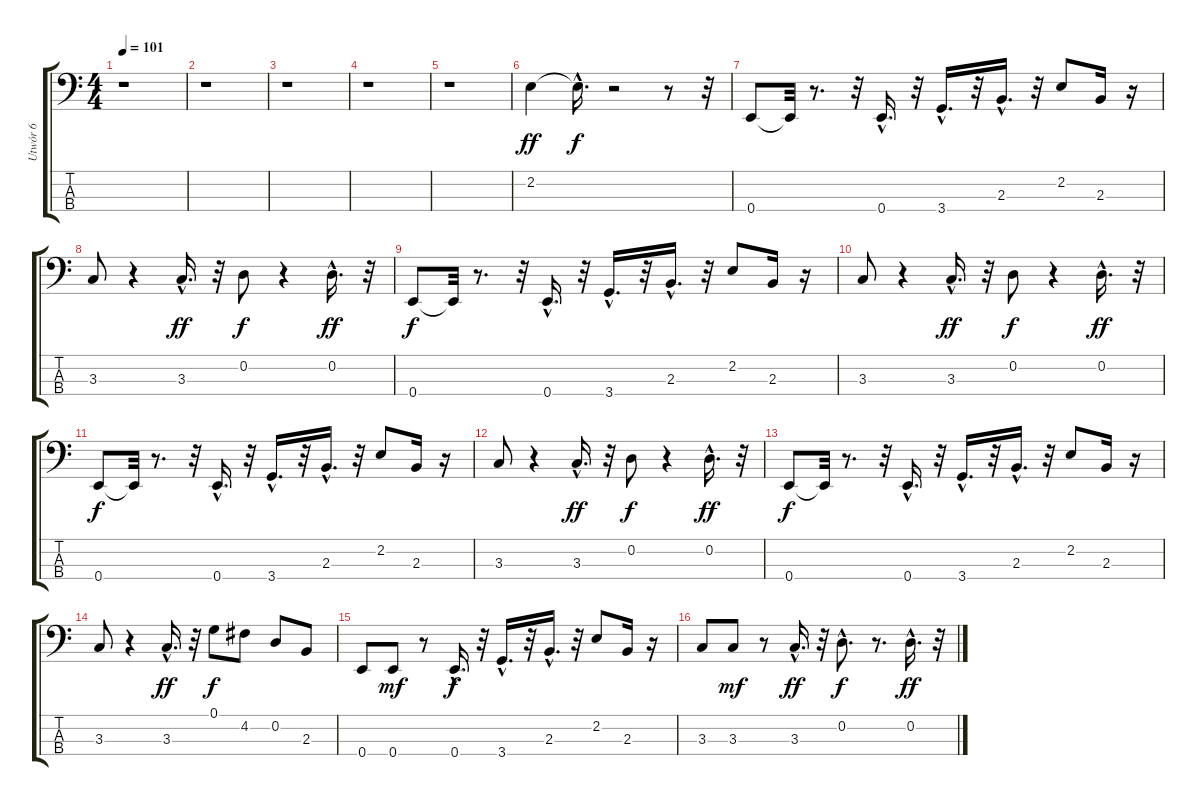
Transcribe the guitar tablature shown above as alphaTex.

\track ("Utwór 6" "Utwór 6") {instrument synthbass1}
\staff {score tabs}
\tuning (G2 D2 A1 E1) {hide}
\ts (4 4)
\tempo 101
\clef f4
\ks c
r.1{dy ff instrument synthbass1} |
r.1 |
r.1 |
r.1 |
r.1 |
2.2.4 2.2{hac t}.16{d dy f} r.2 r.8 r.32 |
0.4.8 0.4{t}.32 r.8{d} r.32 0.4{hac}.16{d} r.32 3.4{hac}.16{d} r.32 2.3{hac}.16{d} r.32 2.2.8 2.3.16 r.16 |
3.3.8 r.4 3.3{hac}.16{d dy ff} r.32 0.2.8{dy f} r.4 0.2{hac}.16{d dy ff} r.32 |
0.4.8{dy f} 0.4{t}.32 r.8{d} r.32 0.4{hac}.16{d} r.32 3.4{hac}.16{d} r.32 2.3{hac}.16{d} r.32 2.2.8 2.3.16 r.16 |
3.3.8 r.4 3.3{hac}.16{d dy ff} r.32 0.2.8{dy f} r.4 0.2{hac}.16{d dy ff} r.32 |
0.4.8{dy f} 0.4{t}.32 r.8{d} r.32 0.4{hac}.16{d} r.32 3.4{hac}.16{d} r.32 2.3{hac}.16{d} r.32 2.2.8 2.3.16 r.16 |
3.3.8 r.4 3.3{hac}.16{d dy ff} r.32 0.2.8{dy f} r.4 0.2{hac}.16{d dy ff} r.32 |
0.4.8{dy f} 0.4{t}.32 r.8{d} r.32 0.4{hac}.16{d} r.32 3.4{hac}.16{d} r.32 2.3{hac}.16{d} r.32 2.2.8 2.3.16 r.16 |
3.3.8 r.4 3.3{hac}.16{d dy ff} r.32 0.1.8{dy f} 4.2.8 0.2.8 2.3.8 |
0.4.8 0.4.8{dy mf} r.8 0.4{hac}.16{d dy f} r.32 3.4{hac}.16{d} r.32 2.3{hac}.16{d} r.32 2.2.8 2.3.16 r.16 |
3.3.8 3.3.8{dy mf} r.8 3.3{hac}.16{d dy ff} r.32 0.2{hac}.8{d dy f} r.8{d} 0.2{hac}.16{d dy ff} r.32
